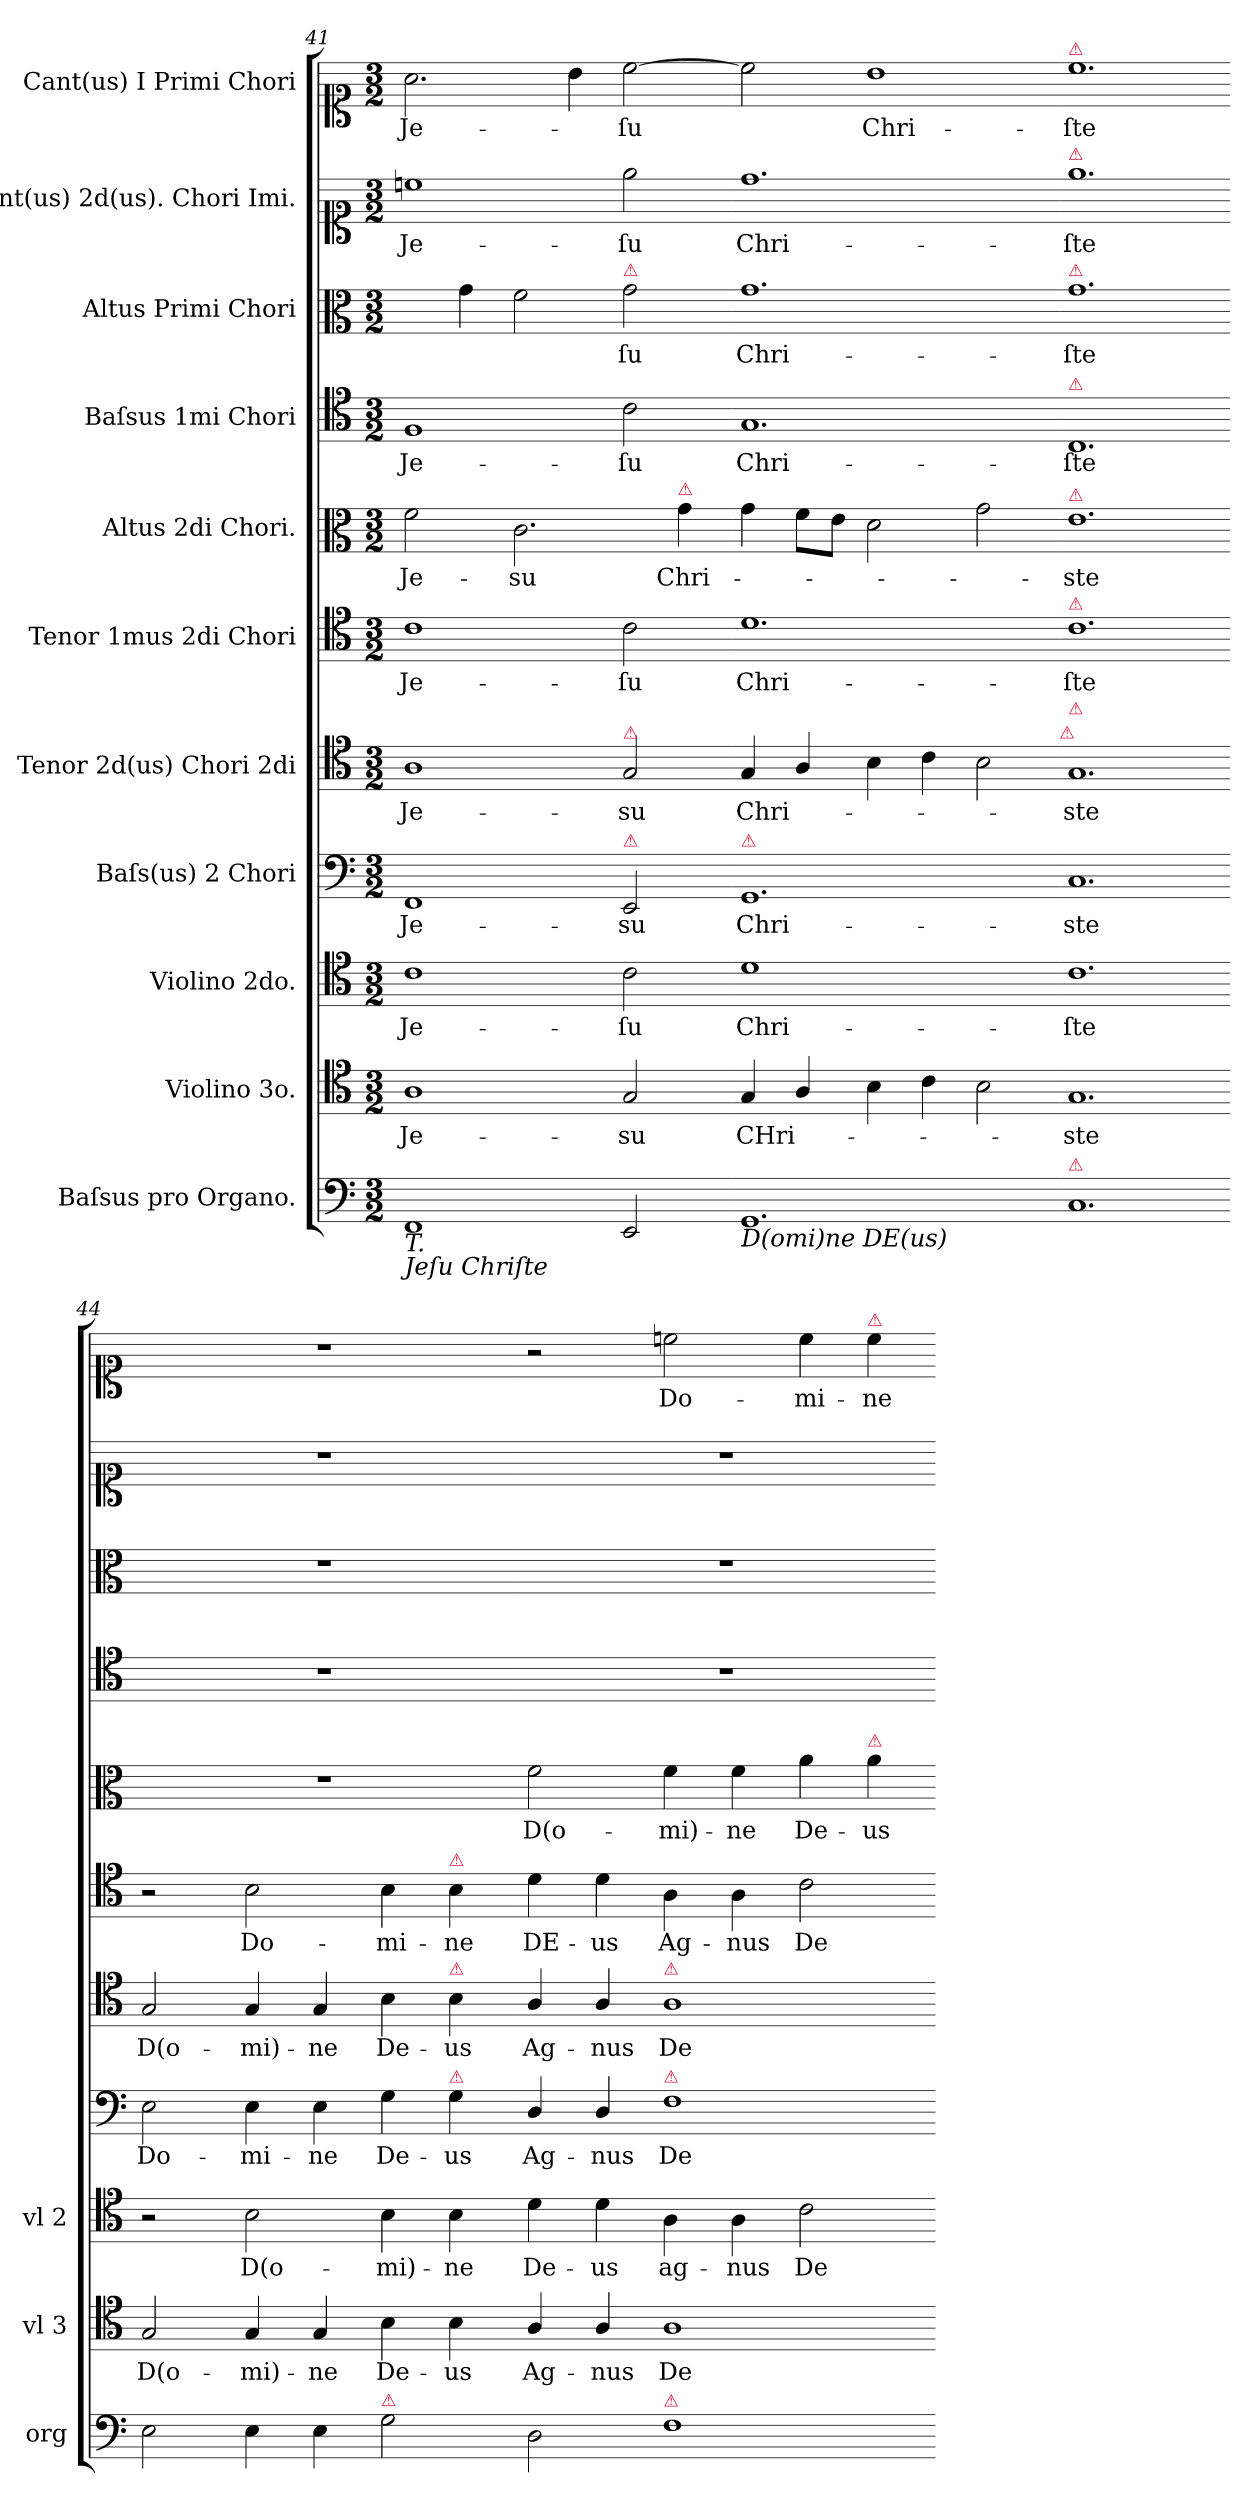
**kern	**kern	**text	**kern	**text	**kern	**text	**kern	**text	**kern	**text	**kern	**text	**kern	**text	**kern	**text	**kern	**text	**kern	**text
*part11	*part10	*part10	*part9	*part9	*part8	*part8	*part7	*part7	*part6	*part6	*part5	*part5	*part4	*part4	*part3	*part3	*part2	*part2	*part1	*part1
*staff11	*staff10	*staff10	*staff9	*staff9	*staff8	*staff8	*staff7	*staff7	*staff6	*staff6	*staff5	*staff5	*staff4	*staff4	*staff3	*staff3	*staff2	*staff2	*staff1	*staff1
*I"Baſsus pro Organo.	*I"Violino 3o.	*	*I"Violino 2do.	*	*I"Baſs(us) 2 Chori	*	*I"Tenor 2d(us) Chori 2di	*	*I"Tenor 1mus 2di Chori	*	*I"Altus 2di Chori.	*	*I"Baſsus 1mi Chori	*	*I"Altus Primi Chori	*	*I"Cant(us) 2d(us). Chori Imi.	*	*I"Cant(us) I Primi Chori	*
*I'org	*I'vl 3	*	*I'vl 2	*	*	*	*	*	*	*	*	*	*	*	*	*	*	*	*	*
*clefF4	*clefC4	*	*clefC4	*	*clefF4	*	*clefC4	*	*clefC4	*	*clefC3	*	*clefC4	*	*clefC3	*	*clefC1	*	*clefC1	*
*k[]	*k[]	*	*k[]	*	*k[]	*	*k[]	*	*k[]	*	*k[]	*	*k[]	*	*k[]	*	*k[]	*	*k[]	*
*D:dor	*D:dor	*	*D:dor	*	*D:dor	*	*D:dor	*	*D:dor	*	*D:dor	*	*D:dor	*	*D:dor	*	*D:dor	*	*D:dor	*
*M3/2	*M3/2	*	*M3/2	*	*M3/2	*	*M3/2	*	*M3/2	*	*M3/2	*	*M3/2	*	*M3/2	*	*M3/2	*	*M3/2	*
=41	=41	=41	=41	=41	=41	=41	=41	=41	=41	=41	=41	=41	=41	=41	=41	=41	=41	=41	=41	=41
!LO:TX:b:i:t=T.\nJeſu Chriſte	!	!	!	!	!	!	!	!	!	!	!	!	!	!	!	!	!	!	!	!
1FF	1A	Je-	1c	Je-	1FF	Je-	1A	Je-	1c	Je-	2f\	Je-	1F	Je-	4ryy	.	1ccn	Je-	2.a\	Je-
.	.	.	.	.	.	.	.	.	.	.	.	.	.	.	4g\	.	.	.	.	.
.	.	.	.	.	.	.	.	.	.	.	2.c\	-su	.	.	2f\	.	.	.	.	.
.	.	.	.	.	.	.	.	.	.	.	.	.	.	.	.	.	.	.	4b\	.
!	!	!	!	!	!	!	!	!	!	!	!	!	!	!	!LO:TX:a:color=crimson:t=⚠	!	!	!	!	!
!	!	!	!	!	!	!	!LO:TX:a:color=crimson:t=⚠	!	!	!	!	!	!	!	!	!	!	!	!	!
!	!	!	!	!	!LO:TX:a:color=crimson:t=⚠	!	!	!	!	!	!	!	!	!	!	!	!	!	!	!
2EE/	2G/	-su	2c\	-ſu	2EE/	-su	2G/	-su	2c\	-ſu	.	.	2c\	-ſu	2g\	-ſu	2ee\	-ſu	[2cc\	-ſu
!	!	!	!	!	!	!	!	!	!	!	!LO:TX:a:color=crimson:t=⚠	!	!	!	!	!	!	!	!	!
.	.	.	.	.	.	.	.	.	.	.	4g\	Chri-	.	.	.	.	.	.	.	.
=42-	=42-	=42-	=42-	=42-	=42-	=42-	=42-	=42-	=42-	=42-	=42-	=42-	=42-	=42-	=42-	=42-	=42-	=42-	=42-	=42-
!	!	!	!	!	!LO:TX:a:color=crimson:t=⚠	!	!	!	!	!	!	!	!	!	!	!	!	!	!	!
!LO:TX:b:i:t=D(omi)ne DE(us)	!	!	!	!	!	!	!	!	!	!	!	!	!	!	!	!	!	!	!	!
!	!	!	!LO:N:vis=1	!	!	!	!	!	!	!	!	!	!	!	!	!	!	!	!	!
1.GG	4G/	CHri-	1.d	Chri-	1.GG	Chri-	4G/	Chri-	1.d	Chri-	4g\	.	1.G	Chri-	1.g	Chri-	1.dd	Chri-	2cc\]	.
.	4A/	.	.	.	.	.	4A/	.	.	.	8f\L	.	.	.	.	.	.	.	.	.
.	.	.	.	.	.	.	.	.	.	.	8e\J	.	.	.	.	.	.	.	.	.
.	4B\	.	.	.	.	.	4B\	.	.	.	2d\	.	.	.	.	.	.	.	1b	Chri-
.	4c\	.	.	.	.	.	4c\	.	.	.	.	.	.	.	.	.	.	.	.	.
.	2B\	.	.	.	.	.	2B\	.	.	.	2g\	.	.	.	.	.	.	.	.	.
!	!	!	!	!	!	!	!LO:TX:a:color=crimson:t=⚠	!	!	!	!	!	!	!	!	!	!	!	!	!
=43-	=43-	=43-	=43-	=43-	=43-	=43-	=43-	=43-	=43-	=43-	=43-	=43-	=43-	=43-	=43-	=43-	=43-	=43-	=43-	=43-
!	!	!	!	!	!	!	!	!	!	!	!	!	!	!	!	!	!	!	!LO:TX:a:color=crimson:t=⚠	!
!	!	!	!	!	!	!	!	!	!	!	!	!	!	!	!	!	!LO:TX:a:color=crimson:t=⚠	!	!	!
!	!	!	!	!	!	!	!	!	!	!	!	!	!	!	!LO:TX:a:color=crimson:t=⚠	!	!	!	!	!
!	!	!	!	!	!	!	!	!	!	!	!	!	!LO:TX:a:color=crimson:t=⚠	!	!	!	!	!	!	!
!	!	!	!	!	!	!	!	!	!	!	!LO:TX:a:color=crimson:t=⚠	!	!	!	!	!	!	!	!	!
!	!	!	!	!	!	!	!	!	!LO:TX:a:color=crimson:t=⚠	!	!	!	!	!	!	!	!	!	!	!
!	!	!	!	!	!	!	!LO:TX:a:color=crimson:t=⚠	!	!	!	!	!	!	!	!	!	!	!	!	!
!LO:TX:a:color=crimson:t=⚠	!	!	!	!	!	!	!	!	!	!	!	!	!	!	!	!	!	!	!	!
1.C	1.G	-ste	1.c	-ſte	1.C	-ste	1.G	-ste	1.c	-ſte	1.e	-ste	1.C	-ſte	1.g	-ſte	1.ee	-ſte	1.cc	-ſte
=44-	=44-	=44-	=44-	=44-	=44-	=44-	=44-	=44-	=44-	=44-	=44-	=44-	=44-	=44-	=44-	=44-	=44-	=44-	=44-	=44-
2E\	2G/	D(o-	2r	.	2E\	Do-	2G/	D(o-	2r	.	1.r	.	1.r	.	1.r	.	1.r	.	1.r	.
4E\	4G/	-mi)-	2B\	D(o-	4E\	-mi-	4G/	-mi)-	2B\	Do-	.	.	.	.	.	.	.	.	.	.
4E\	4G/	-ne	.	.	4E\	-ne	4G/	-ne	.	.	.	.	.	.	.	.	.	.	.	.
!LO:TX:a:color=crimson:t=⚠	!	!	!	!	!	!	!	!	!	!	!	!	!	!	!	!	!	!	!	!
2G\	4B\	De-	4B\	-mi)-	4G\	De-	4B\	De-	4B\	-mi-	.	.	.	.	.	.	.	.	.	.
!	!	!	!	!	!	!	!	!	!LO:TX:a:color=crimson:t=⚠	!	!	!	!	!	!	!	!	!	!	!
!	!	!	!	!	!	!	!LO:TX:a:color=crimson:t=⚠	!	!	!	!	!	!	!	!	!	!	!	!	!
!	!	!	!	!	!LO:TX:a:color=crimson:t=⚠	!	!	!	!	!	!	!	!	!	!	!	!	!	!	!
.	4B\	-us	4B\	-ne	4G\	-us	4B\	-us	4B\	-ne	.	.	.	.	.	.	.	.	.	.
=45-	=45-	=45-	=45-	=45-	=45-	=45-	=45-	=45-	=45-	=45-	=45-	=45-	=45-	=45-	=45-	=45-	=45-	=45-	=45-	=45-
2D\	4A/	Ag-	4d\	De-	4D/	Ag-	4A/	Ag-	4d\	DE-	2f\	D(o-	1.r	.	1.r	.	1.r	.	2r	.
.	4A/	-nus	4d\	-us	4D/	-nus	4A/	-nus	4d\	-us	.	.	.	.	.	.	.	.	.	.
!	!	!	!	!	!	!	!LO:TX:a:color=crimson:t=⚠	!	!	!	!	!	!	!	!	!	!	!	!	!
!	!	!	!	!	!LO:TX:a:color=crimson:t=⚠	!	!	!	!	!	!	!	!	!	!	!	!	!	!	!
!LO:TX:a:color=crimson:t=⚠	!	!	!	!	!	!	!	!	!	!	!	!	!	!	!	!	!	!	!	!
1F	1A	De-	4A\	ag-	1F	De-	1A	De-	4A\	Ag-	4f\	-mi)-	.	.	.	.	.	.	2ccn\	Do-
.	.	.	4A\	-nus	.	.	.	.	4A\	-nus	4f\	-ne	.	.	.	.	.	.	.	.
.	.	.	2c\	De-	.	.	.	.	2c\	De-	4a\	De-	.	.	.	.	.	.	4cc\	-mi-
!	!	!	!	!	!	!	!	!	!	!	!	!	!	!	!	!	!	!	!LO:TX:a:color=crimson:t=⚠	!
!	!	!	!	!	!	!	!	!	!	!	!LO:TX:a:color=crimson:t=⚠	!	!	!	!	!	!	!	!	!
.	.	.	.	.	.	.	.	.	.	.	4a\	-us	.	.	.	.	.	.	4cc\	-ne
=-	=-	=-	=-	=-	=-	=-	=-	=-	=-	=-	=-	=-	=-	=-	=-	=-	=-	=-	=-	=-
*-	*-	*-	*-	*-	*-	*-	*-	*-	*-	*-	*-	*-	*-	*-	*-	*-	*-	*-	*-	*-
